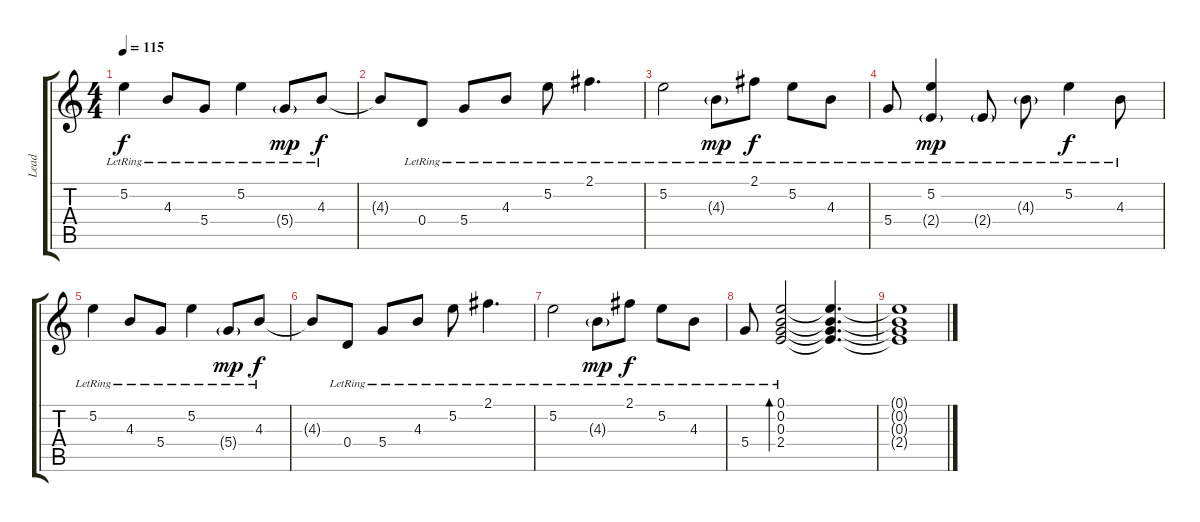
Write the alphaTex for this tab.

\track ("Lead" "Lead") {instrument acousticguitarsteel}
\staff {score tabs}
\tuning (E4 B3 G3 D3 A2 E2) {hide}
\ts (4 4)
\tempo 115
\clef g2
\ks c
5.2{lr}.4{dy f} 4.3{lr}.8 5.4{lr}.8 5.2{lr}.4 5.4{g lr}.8{dy mp} 4.3{lr}.8{dy f} |
4.3{t}.8 0.4{lr}.8 5.4{lr}.8 4.3{lr}.8 5.2{lr}.8 2.1{lr}.4{d} |
5.2{lr}.2 4.3{g lr}.8{dy mp} 2.1{lr}.8{dy f} 5.2{lr}.8 4.3{lr}.8 |
5.4{lr}.8 (5.2{lr} 2.4{g lr}).4{dy mp} 2.4{g lr}.8 4.3{g lr}.8 5.2{lr}.4{dy f} 4.3{lr}.8 |
5.2{lr}.4 4.3{lr}.8 5.4{lr}.8 5.2{lr}.4 5.4{g lr}.8{dy mp} 4.3{lr}.8{dy f} |
4.3{t}.8 0.4{lr}.8 5.4{lr}.8 4.3{lr}.8 5.2{lr}.8 2.1{lr}.4{d} |
5.2{lr}.2 4.3{g lr}.8{dy mp} 2.1{lr}.8{dy f} 5.2{lr}.8 4.3{lr}.8 |
5.4{lr}.8 (0.1{lr} 0.2{lr} 0.3{lr} 2.4{lr}).2{bd 240} (0.1{t} 0.2{t} 0.3{t} 2.4{t}).4{d} |
(0.1{t} 0.2{t} 0.3{t} 2.4{t}).1
